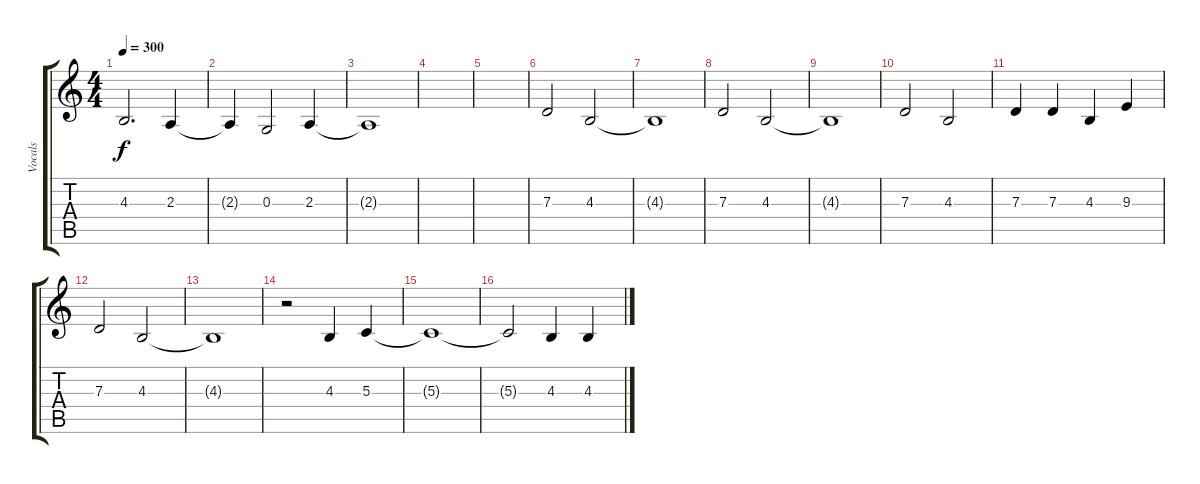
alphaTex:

\track ("Vocals" "Vocals") {instrument lead1square}
\staff {score tabs}
\tuning (E4 B3 G3 D3 A2 E2) {hide}
\ts (4 4)
\tempo 300
\clef g2
\ks c
4.3{t}.2{d dy f} 2.3.4 |
2.3{t}.4 0.3.2 2.3.4 |
2.3{t}.1 |
|
|
7.3.2 4.3.2 |
4.3{t}.1 |
7.3.2 4.3.2 |
4.3{t}.1 |
7.3.2 4.3.2 |
7.3.4 7.3.4 4.3.4 9.3.4 |
7.3.2 4.3.2 |
4.3{t}.1 |
r.2 4.3.4 5.3.4 |
5.3{t}.1 |
5.3{t}.2 4.3.4 4.3.4
